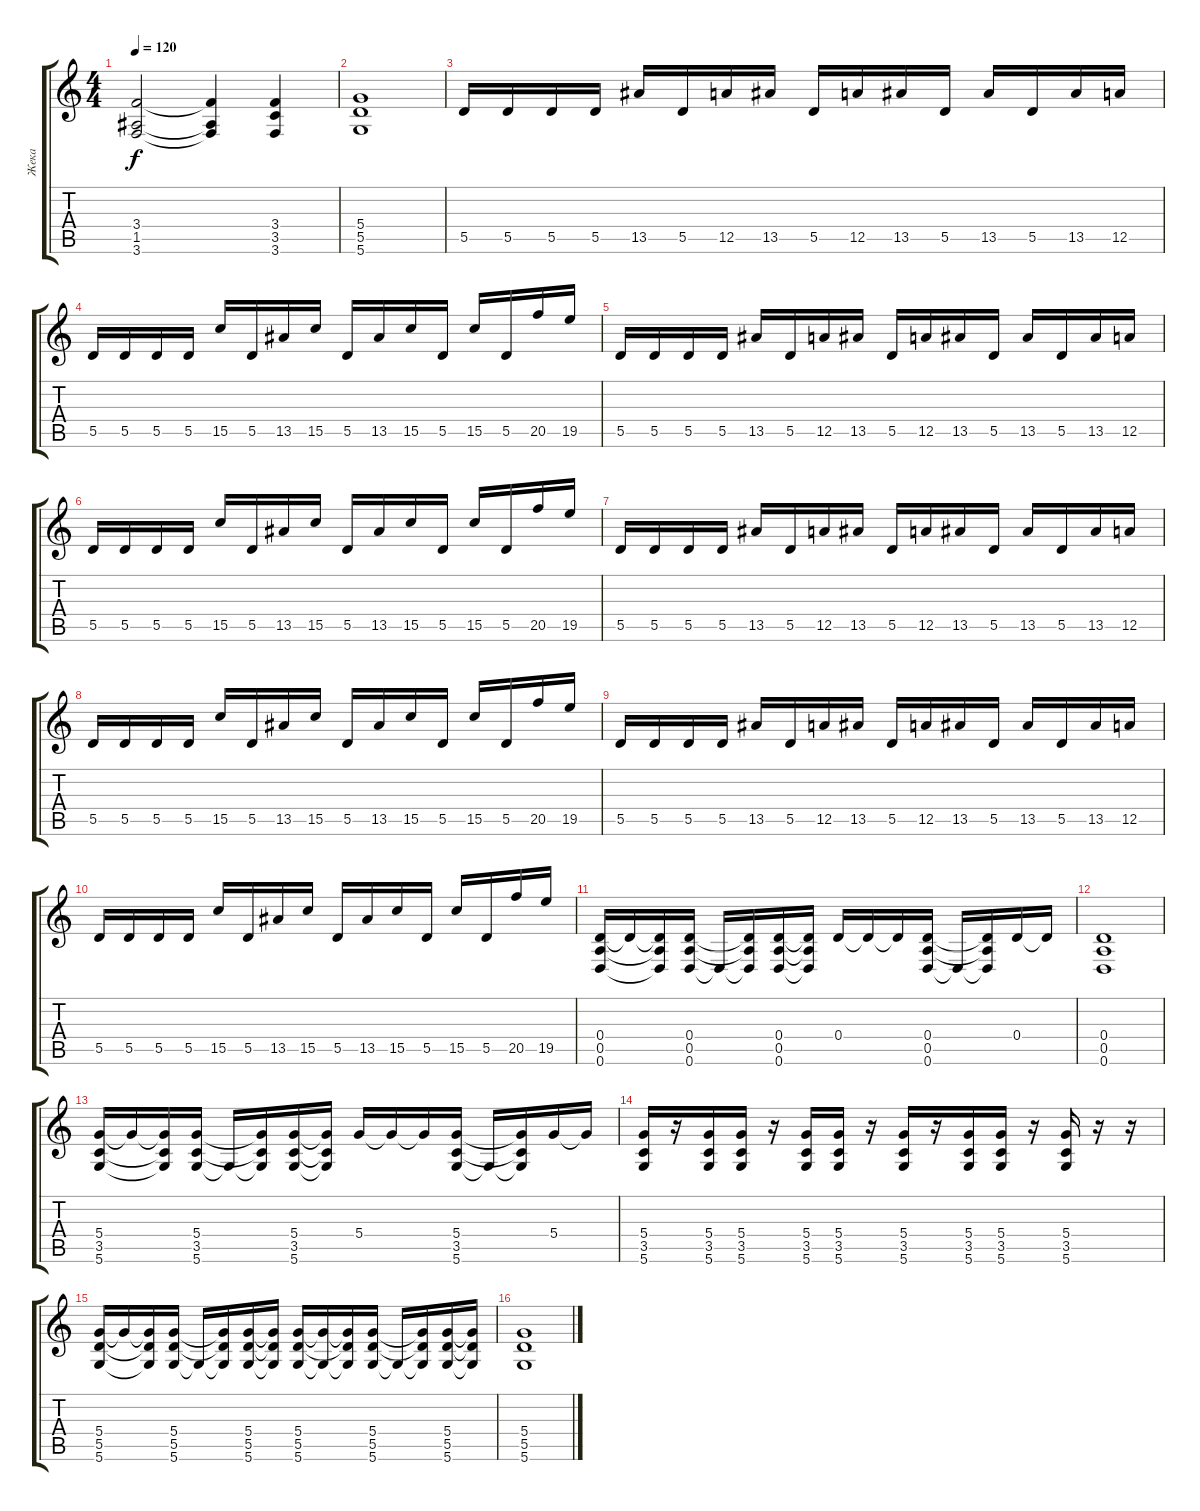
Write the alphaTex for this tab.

\track ("Жека" "Жека") {instrument distortionguitar}
\staff {score tabs}
\tuning (E4 B3 G3 D3 A2 D2) {hide}
\ts (4 4)
\tempo 120
\clef g2
\ks c
(3.4 1.5 3.6).2{dy f} (3.4{t} 1.5{t} 3.6{t}).4 (3.4 3.5 3.6).4 |
(5.4 5.5 5.6).1 |
5.5.16 5.5.16 5.5.16 5.5.16 13.5.16 5.5.16 12.5.16 13.5.16 5.5.16 12.5.16 13.5.16 5.5.16 13.5.16 5.5.16 13.5.16 12.5.16 |
5.5.16 5.5.16 5.5.16 5.5.16 15.5.16 5.5.16 13.5.16 15.5.16 5.5.16 13.5.16 15.5.16 5.5.16 15.5.16 5.5.16 20.5.16 19.5.16 |
5.5.16 5.5.16 5.5.16 5.5.16 13.5.16 5.5.16 12.5.16 13.5.16 5.5.16 12.5.16 13.5.16 5.5.16 13.5.16 5.5.16 13.5.16 12.5.16 |
5.5.16 5.5.16 5.5.16 5.5.16 15.5.16 5.5.16 13.5.16 15.5.16 5.5.16 13.5.16 15.5.16 5.5.16 15.5.16 5.5.16 20.5.16 19.5.16 |
5.5.16 5.5.16 5.5.16 5.5.16 13.5.16 5.5.16 12.5.16 13.5.16 5.5.16 12.5.16 13.5.16 5.5.16 13.5.16 5.5.16 13.5.16 12.5.16 |
5.5.16 5.5.16 5.5.16 5.5.16 15.5.16 5.5.16 13.5.16 15.5.16 5.5.16 13.5.16 15.5.16 5.5.16 15.5.16 5.5.16 20.5.16 19.5.16 |
5.5.16 5.5.16 5.5.16 5.5.16 13.5.16 5.5.16 12.5.16 13.5.16 5.5.16 12.5.16 13.5.16 5.5.16 13.5.16 5.5.16 13.5.16 12.5.16 |
5.5.16 5.5.16 5.5.16 5.5.16 15.5.16 5.5.16 13.5.16 15.5.16 5.5.16 13.5.16 15.5.16 5.5.16 15.5.16 5.5.16 20.5.16 19.5.16 |
(0.4 0.5 0.6).16 0.4{t}.16 (0.4{t} 0.5{t} 0.6{t}).16 (0.4 0.5 0.6).16 0.6{t}.16 (0.4{t} 0.5{t} 0.6{t}).16 (0.4 0.5 0.6).16 (0.4{t} 0.5{t} 0.6{t}).16 0.4.16 0.4{t}.16 0.4{t}.16 (0.4 0.5 0.6).16 0.6{t}.16 (0.4{t} 0.5{t} 0.6{t}).16 0.4.16 0.4{t}.16 |
(0.4 0.5 0.6).1 |
(5.4 3.5 5.6).16 5.4{t}.16 (5.4{t} 3.5{t} 5.6{t}).16 (5.4 3.5 5.6).16 5.6{t}.16 (5.4{t} 3.5{t} 5.6{t}).16 (5.4 3.5 5.6).16 (5.4{t} 3.5{t} 5.6{t}).16 5.4.16 5.4{t}.16 5.4{t}.16 (5.4 3.5 5.6).16 5.6{t}.16 (5.4{t} 3.5{t} 5.6{t}).16 5.4.16 5.4{t}.16 |
(5.4 3.5 5.6).16 r.16 (5.4 3.5 5.6).16 (5.4 3.5 5.6).16 r.16 (5.4 3.5 5.6).16 (5.4 3.5 5.6).16 r.16 (5.4 3.5 5.6).16 r.16 (5.4 3.5 5.6).16 (5.4 3.5 5.6).16 r.16 (5.4 3.5 5.6).16 r.16 r.16 |
(5.4 5.5 5.6).16 5.4{t}.16 (5.4{t} 5.5{t} 5.6{t}).16 (5.4 5.5 5.6).16 5.6{t}.16 (5.4{t} 5.5{t} 5.6{t}).16 (5.4 5.5 5.6).16 (5.4{t} 5.5{t} 5.6{t}).16 (5.4 5.5 5.6).16 (5.4{t} 5.6{t}).16 (5.4{t} 5.5{t} 5.6{t}).16 (5.4 5.5 5.6).16 5.6{t}.16 (5.4{t} 5.5{t} 5.6{t}).16 (5.4 5.5 5.6).16 (5.4{t} 5.5{t} 5.6{t}).16 |
(5.4 5.5 5.6).1
